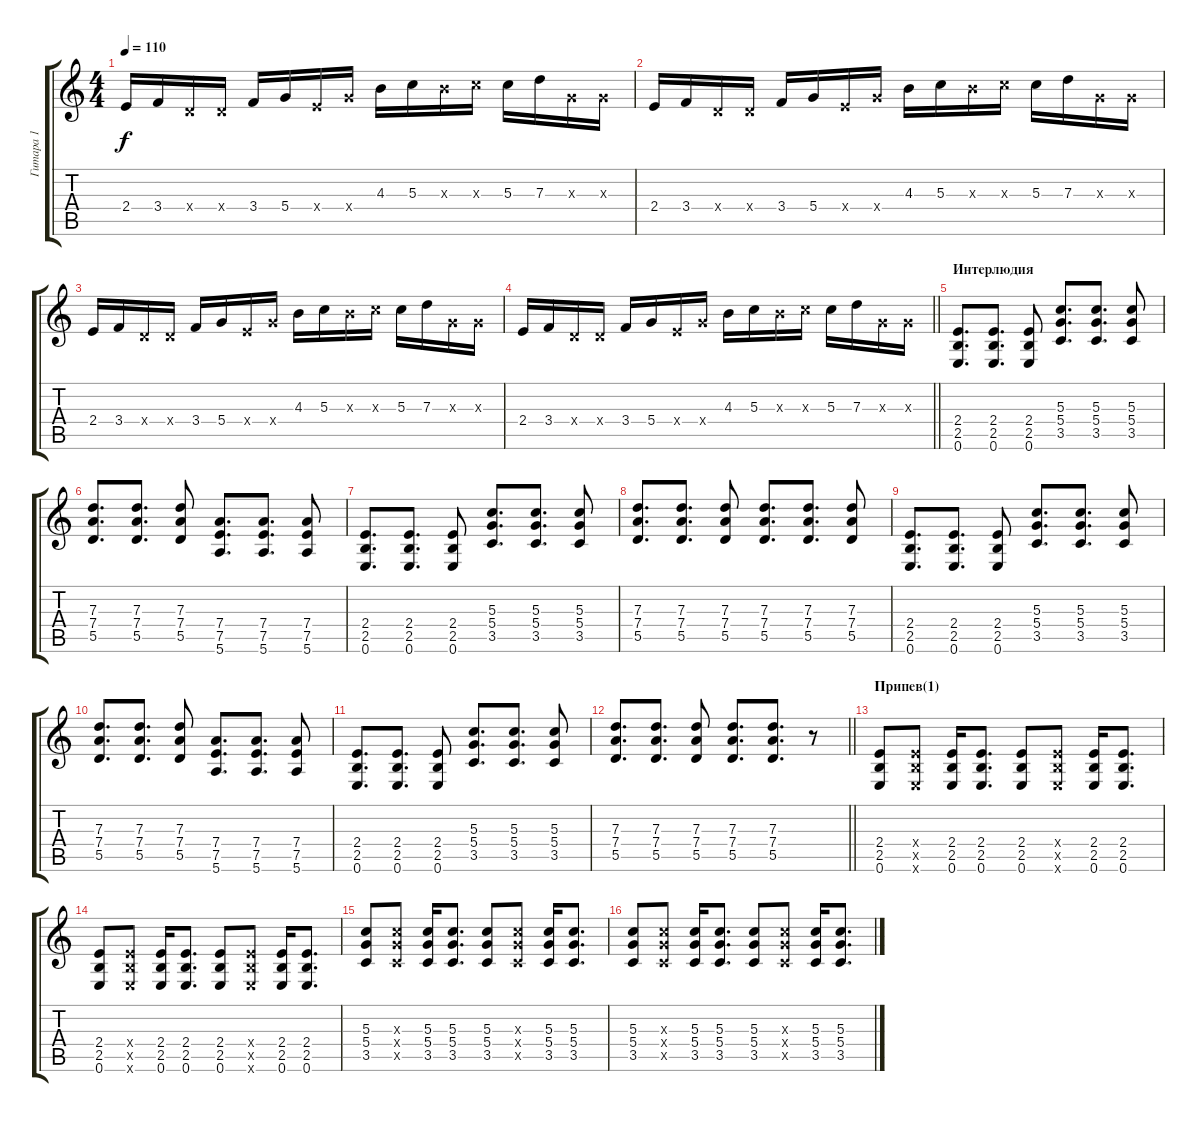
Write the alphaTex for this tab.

\track ("Гитара 1" "Гитара 1") {instrument distortionguitar}
\staff {score tabs}
\tuning (E4 B3 G3 D3 A2 E2) {hide}
\ts (4 4)
\tempo 110
\clef g2
\ks c
2.4.16{dy f} 3.4.16 0.4{x}.16 0.4{x}.16 3.4.16 5.4.16 2.4{x}.16 5.4{x}.16 4.3.16 5.3.16 4.3{x}.16 5.3{x}.16 5.3.16 7.3.16 0.3{x}.16 0.3{x}.16 |
2.4.16 3.4.16 0.4{x}.16 0.4{x}.16 3.4.16 5.4.16 2.4{x}.16 5.4{x}.16 4.3.16 5.3.16 4.3{x}.16 5.3{x}.16 5.3.16 7.3.16 0.3{x}.16 0.3{x}.16 |
2.4.16 3.4.16 0.4{x}.16 0.4{x}.16 3.4.16 5.4.16 2.4{x}.16 5.4{x}.16 4.3.16 5.3.16 4.3{x}.16 5.3{x}.16 5.3.16 7.3.16 0.3{x}.16 0.3{x}.16 |
\barLineRight lightlight
2.4.16 3.4.16 0.4{x}.16 0.4{x}.16 3.4.16 5.4.16 2.4{x}.16 5.4{x}.16 4.3.16 5.3.16 4.3{x}.16 5.3{x}.16 5.3.16 7.3.16 0.3{x}.16 0.3{x}.16 |
\section ("" "Интерлюдия")
(2.4 2.5 0.6).8{d volume 11} (2.4 2.5 0.6).8{d} (2.4 2.5 0.6).8 (5.3 5.4 3.5).8{d} (5.3 5.4 3.5).8{d} (5.3 5.4 3.5).8 |
(7.3 7.4 5.5).8{d} (7.3 7.4 5.5).8{d} (7.3 7.4 5.5).8 (7.4 7.5 5.6).8{d} (7.4 7.5 5.6).8{d} (7.4 7.5 5.6).8 |
(2.4 2.5 0.6).8{d} (2.4 2.5 0.6).8{d} (2.4 2.5 0.6).8 (5.3 5.4 3.5).8{d} (5.3 5.4 3.5).8{d} (5.3 5.4 3.5).8 |
(7.3 7.4 5.5).8{d} (7.3 7.4 5.5).8{d} (7.3 7.4 5.5).8 (7.3 7.4 5.5).8{d} (7.3 7.4 5.5).8{d} (7.3 7.4 5.5).8 |
(2.4 2.5 0.6).8{d} (2.4 2.5 0.6).8{d} (2.4 2.5 0.6).8 (5.3 5.4 3.5).8{d} (5.3 5.4 3.5).8{d} (5.3 5.4 3.5).8 |
(7.3 7.4 5.5).8{d} (7.3 7.4 5.5).8{d} (7.3 7.4 5.5).8 (7.4 7.5 5.6).8{d} (7.4 7.5 5.6).8{d} (7.4 7.5 5.6).8 |
(2.4 2.5 0.6).8{d} (2.4 2.5 0.6).8{d} (2.4 2.5 0.6).8 (5.3 5.4 3.5).8{d} (5.3 5.4 3.5).8{d} (5.3 5.4 3.5).8 |
\barLineRight lightlight
(7.3 7.4 5.5).8{d} (7.3 7.4 5.5).8{d} (7.3 7.4 5.5).8 (7.3 7.4 5.5).8{d} (7.3 7.4 5.5).8{d} r.8 |
\section ("" "Припев(1)")
(2.4 2.5 0.6).8 (2.4{x} 2.5{x} 0.6{x}).8 (2.4 2.5 0.6).16 (2.4 2.5 0.6).8{d} (2.4 2.5 0.6).8 (2.4{x} 2.5{x} 0.6{x}).8 (2.4 2.5 0.6).16 (2.4 2.5 0.6).8{d} |
(2.4 2.5 0.6).8 (2.4{x} 2.5{x} 0.6{x}).8 (2.4 2.5 0.6).16 (2.4 2.5 0.6).8{d} (2.4 2.5 0.6).8 (2.4{x} 2.5{x} 0.6{x}).8 (2.4 2.5 0.6).16 (2.4 2.5 0.6).8{d} |
(5.3 5.4 3.5).8 (5.3{x} 5.4{x} 3.5{x}).8 (5.3 5.4 3.5).16 (5.3 5.4 3.5).8{d} (5.3 5.4 3.5).8 (5.3{x} 5.4{x} 3.5{x}).8 (5.3 5.4 3.5).16 (5.3 5.4 3.5).8{d} |
(5.3 5.4 3.5).8 (5.3{x} 5.4{x} 3.5{x}).8 (5.3 5.4 3.5).16 (5.3 5.4 3.5).8{d} (5.3 5.4 3.5).8 (5.3{x} 5.4{x} 3.5{x}).8 (5.3 5.4 3.5).16 (5.3 5.4 3.5).8{d}
